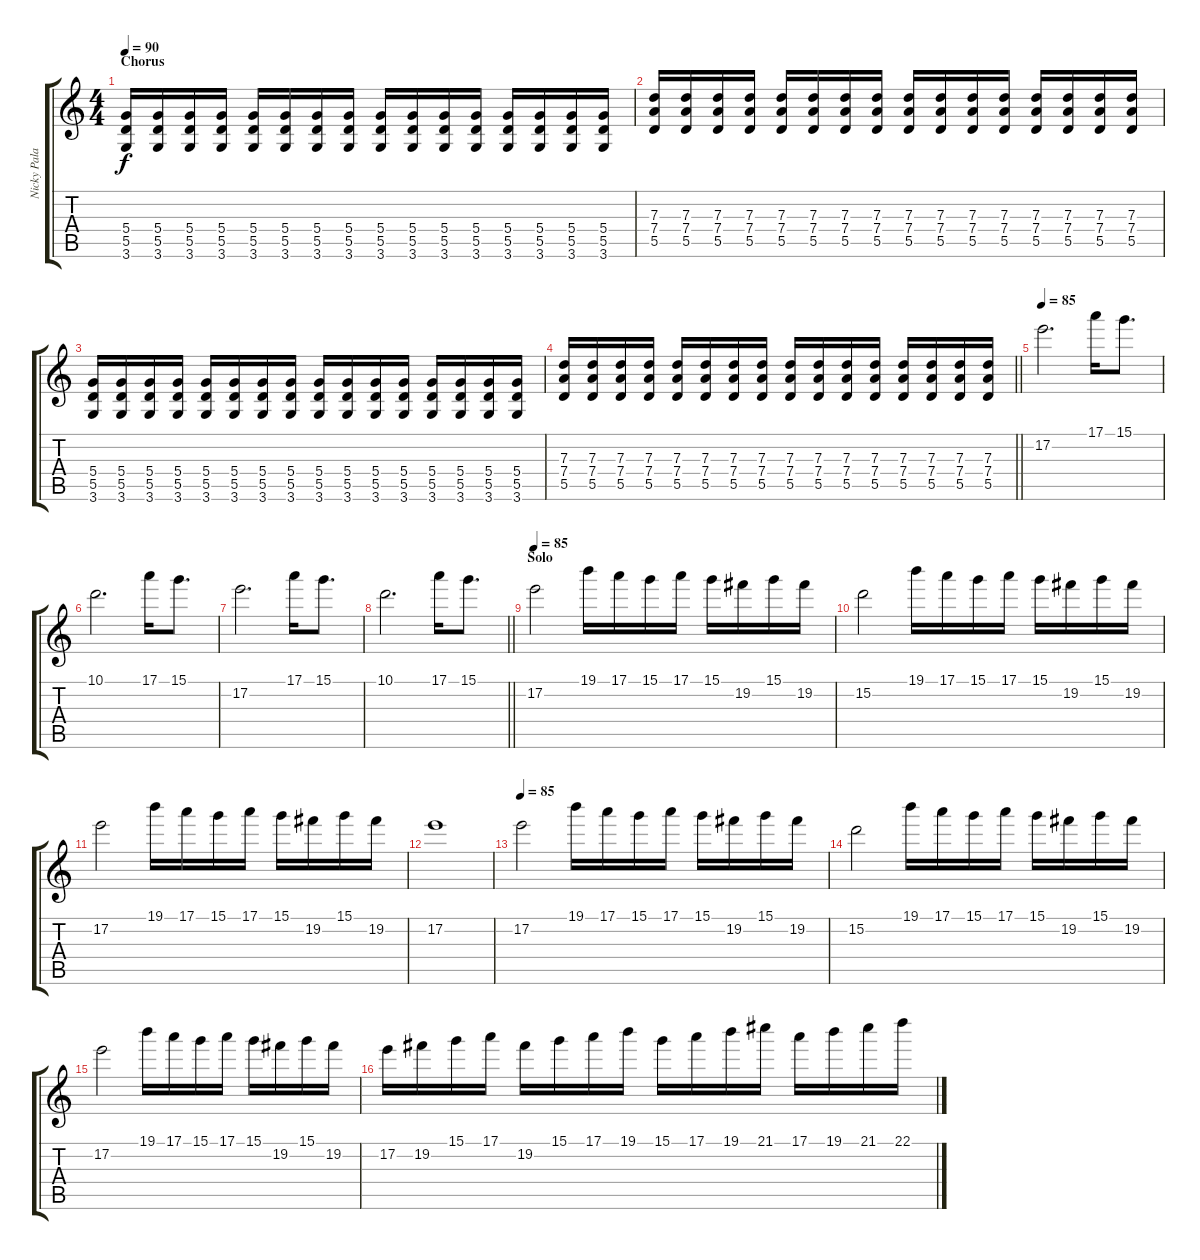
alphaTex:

\track ("Nicky Palado (Lead Guitar)" "Nicky Pala") {instrument overdrivenguitar}
\staff {score tabs}
\tuning (E4 B3 G3 D3 A2 E2) {hide}
\ts (4 4)
\section ("" "Chorus")
\tempo 90
\clef g2
\ks c
(5.4 5.5 3.6).16{dy f} (5.4 5.5 3.6).16 (5.4 5.5 3.6).16 (5.4 5.5 3.6).16 (5.4 5.5 3.6).16 (5.4 5.5 3.6).16 (5.4 5.5 3.6).16 (5.4 5.5 3.6).16 (5.4 5.5 3.6).16 (5.4 5.5 3.6).16 (5.4 5.5 3.6).16 (5.4 5.5 3.6).16 (5.4 5.5 3.6).16 (5.4 5.5 3.6).16 (5.4 5.5 3.6).16 (5.4 5.5 3.6).16 |
(7.3 7.4 5.5).16 (7.3 7.4 5.5).16 (7.3 7.4 5.5).16 (7.3 7.4 5.5).16 (7.3 7.4 5.5).16 (7.3 7.4 5.5).16 (7.3 7.4 5.5).16 (7.3 7.4 5.5).16 (7.3 7.4 5.5).16 (7.3 7.4 5.5).16 (7.3 7.4 5.5).16 (7.3 7.4 5.5).16 (7.3 7.4 5.5).16 (7.3 7.4 5.5).16 (7.3 7.4 5.5).16 (7.3 7.4 5.5).16 |
(5.4 5.5 3.6).16 (5.4 5.5 3.6).16 (5.4 5.5 3.6).16 (5.4 5.5 3.6).16 (5.4 5.5 3.6).16 (5.4 5.5 3.6).16 (5.4 5.5 3.6).16 (5.4 5.5 3.6).16 (5.4 5.5 3.6).16 (5.4 5.5 3.6).16 (5.4 5.5 3.6).16 (5.4 5.5 3.6).16 (5.4 5.5 3.6).16 (5.4 5.5 3.6).16 (5.4 5.5 3.6).16 (5.4 5.5 3.6).16 |
\barLineRight lightlight
(7.3 7.4 5.5).16 (7.3 7.4 5.5).16 (7.3 7.4 5.5).16 (7.3 7.4 5.5).16 (7.3 7.4 5.5).16 (7.3 7.4 5.5).16 (7.3 7.4 5.5).16 (7.3 7.4 5.5).16 (7.3 7.4 5.5).16 (7.3 7.4 5.5).16 (7.3 7.4 5.5).16 (7.3 7.4 5.5).16 (7.3 7.4 5.5).16 (7.3 7.4 5.5).16 (7.3 7.4 5.5).16 (7.3 7.4 5.5).16 |
\tempo 85
17.2.2{d} 17.1.16 15.1.8{d} |
10.1.2{d} 17.1.16 15.1.8{d} |
17.2.2{d} 17.1.16 15.1.8{d} |
\barLineRight lightlight
10.1.2{d} 17.1.16 15.1.8{d} |
\section ("" "Solo")
\tempo 85
17.2.2 19.1.16 17.1.16 15.1.16 17.1.16 15.1.16 19.2.16 15.1.16 19.2.16 |
15.2.2 19.1.16 17.1.16 15.1.16 17.1.16 15.1.16 19.2.16 15.1.16 19.2.16 |
17.2.2 19.1.16 17.1.16 15.1.16 17.1.16 15.1.16 19.2.16 15.1.16 19.2.16 |
17.2.1 |
\tempo 85
17.2.2 19.1.16 17.1.16 15.1.16 17.1.16 15.1.16 19.2.16 15.1.16 19.2.16 |
15.2.2 19.1.16 17.1.16 15.1.16 17.1.16 15.1.16 19.2.16 15.1.16 19.2.16 |
17.2.2 19.1.16 17.1.16 15.1.16 17.1.16 15.1.16 19.2.16 15.1.16 19.2.16 |
17.2.16 19.2.16 15.1.16 17.1.16 19.2.16 15.1.16 17.1.16 19.1.16 15.1.16 17.1.16 19.1.16 21.1.16 17.1.16 19.1.16 21.1.16 22.1.16
